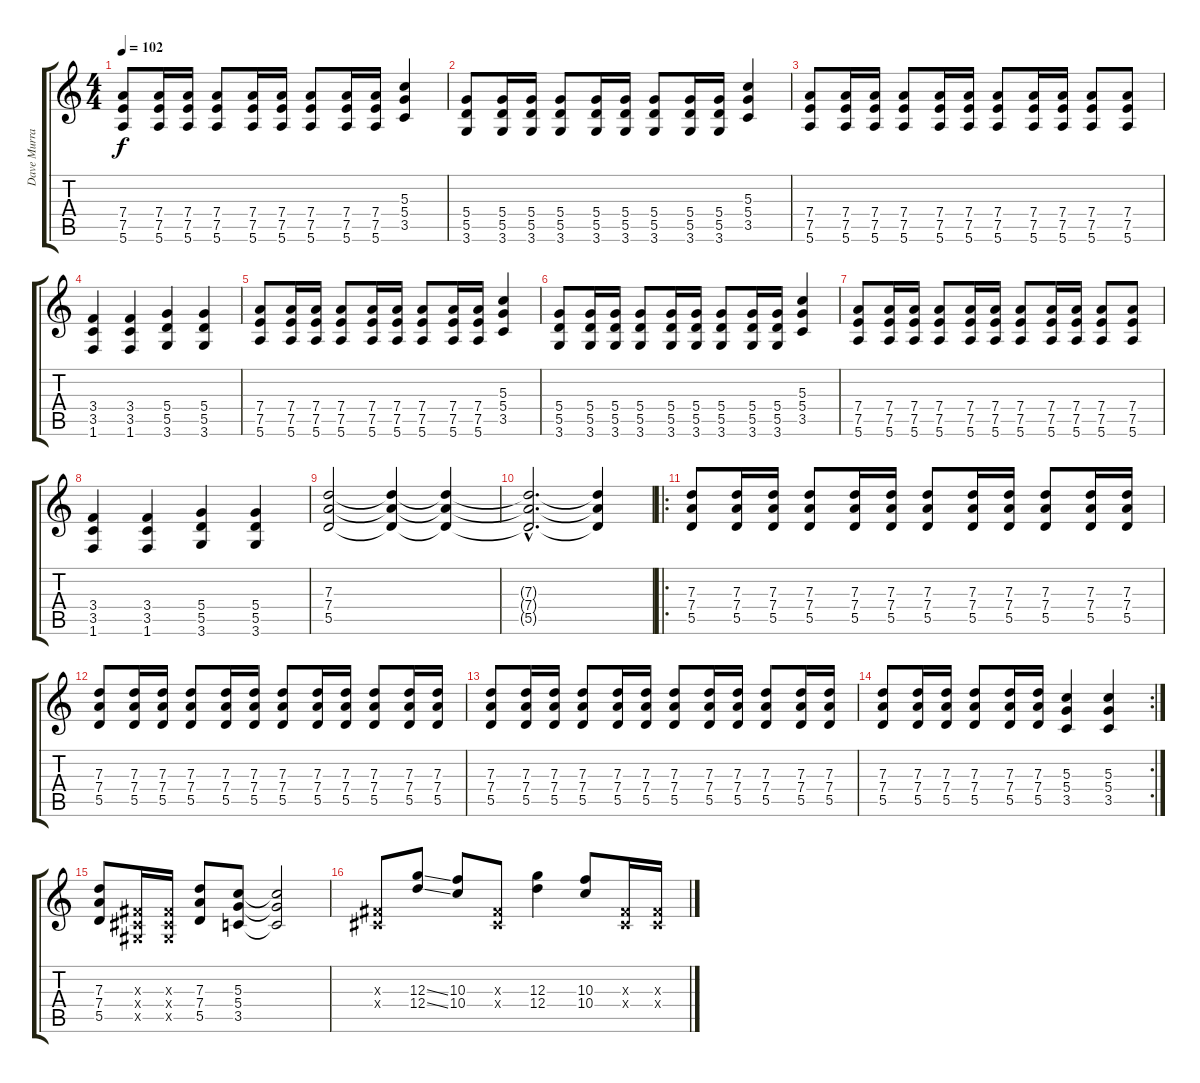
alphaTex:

\track ("Dave Murray (Distortion Guitar)" "Dave Murra") {instrument distortionguitar}
\staff {score tabs}
\tuning (E4 B3 G3 D3 A2 E2) {hide}
\ts (4 4)
\tempo 102
\clef g2
\ks c
(7.4 7.5 5.6).8{dy f} (7.4 7.5 5.6).16 (7.4 7.5 5.6).16 (7.4 7.5 5.6).8 (7.4 7.5 5.6).16 (7.4 7.5 5.6).16 (7.4 7.5 5.6).8 (7.4 7.5 5.6).16 (7.4 7.5 5.6).16 (5.3 5.4 3.5).4 |
(5.4 5.5 3.6).8 (5.4 5.5 3.6).16 (5.4 5.5 3.6).16 (5.4 5.5 3.6).8 (5.4 5.5 3.6).16 (5.4 5.5 3.6).16 (5.4 5.5 3.6).8 (5.4 5.5 3.6).16 (5.4 5.5 3.6).16 (5.3 5.4 3.5).4 |
(7.4 7.5 5.6).8 (7.4 7.5 5.6).16 (7.4 7.5 5.6).16 (7.4 7.5 5.6).8 (7.4 7.5 5.6).16 (7.4 7.5 5.6).16 (7.4 7.5 5.6).8 (7.4 7.5 5.6).16 (7.4 7.5 5.6).16 (7.4 7.5 5.6).8 (7.4 7.5 5.6).8 |
(3.4 3.5 1.6).4 (3.4 3.5 1.6).4 (5.4 5.5 3.6).4 (5.4 5.5 3.6).4 |
(7.4 7.5 5.6).8 (7.4 7.5 5.6).16 (7.4 7.5 5.6).16 (7.4 7.5 5.6).8 (7.4 7.5 5.6).16 (7.4 7.5 5.6).16 (7.4 7.5 5.6).8 (7.4 7.5 5.6).16 (7.4 7.5 5.6).16 (5.3 5.4 3.5).4 |
(5.4 5.5 3.6).8 (5.4 5.5 3.6).16 (5.4 5.5 3.6).16 (5.4 5.5 3.6).8 (5.4 5.5 3.6).16 (5.4 5.5 3.6).16 (5.4 5.5 3.6).8 (5.4 5.5 3.6).16 (5.4 5.5 3.6).16 (5.3 5.4 3.5).4 |
(7.4 7.5 5.6).8 (7.4 7.5 5.6).16 (7.4 7.5 5.6).16 (7.4 7.5 5.6).8 (7.4 7.5 5.6).16 (7.4 7.5 5.6).16 (7.4 7.5 5.6).8 (7.4 7.5 5.6).16 (7.4 7.5 5.6).16 (7.4 7.5 5.6).8 (7.4 7.5 5.6).8 |
(3.4 3.5 1.6).4 (3.4 3.5 1.6).4 (5.4 5.5 3.6).4 (5.4 5.5 3.6).4 |
(7.3 7.4 5.5).2 (7.3{t} 7.4{t} 5.5{t}).4 (7.3{t} 7.4{t} 5.5{t}).4 |
(7.3{hac t} 7.4{hac t} 5.5{hac t}).2{d} (7.3{t} 7.4{t} 5.5{t}).4 |
\ro
(7.3 7.4 5.5).8 (7.3 7.4 5.5).16 (7.3 7.4 5.5).16 (7.3 7.4 5.5).8 (7.3 7.4 5.5).16 (7.3 7.4 5.5).16 (7.3 7.4 5.5).8 (7.3 7.4 5.5).16 (7.3 7.4 5.5).16 (7.3 7.4 5.5).8 (7.3 7.4 5.5).16 (7.3 7.4 5.5).16 |
(7.3 7.4 5.5).8 (7.3 7.4 5.5).16 (7.3 7.4 5.5).16 (7.3 7.4 5.5).8 (7.3 7.4 5.5).16 (7.3 7.4 5.5).16 (7.3 7.4 5.5).8 (7.3 7.4 5.5).16 (7.3 7.4 5.5).16 (7.3 7.4 5.5).8 (7.3 7.4 5.5).16 (7.3 7.4 5.5).16 |
(7.3 7.4 5.5).8 (7.3 7.4 5.5).16 (7.3 7.4 5.5).16 (7.3 7.4 5.5).8 (7.3 7.4 5.5).16 (7.3 7.4 5.5).16 (7.3 7.4 5.5).8 (7.3 7.4 5.5).16 (7.3 7.4 5.5).16 (7.3 7.4 5.5).8 (7.3 7.4 5.5).16 (7.3 7.4 5.5).16 |
\rc 2
(7.3 7.4 5.5).8 (7.3 7.4 5.5).16 (7.3 7.4 5.5).16 (7.3 7.4 5.5).8 (7.3 7.4 5.5).16 (7.3 7.4 5.5).16 (5.3 5.4 3.5).4 (5.3 5.4 3.5).4 |
(7.3 7.4 5.5).8{volume 14} (-1.3{x} -1.4{x} -1.5{x}).16 (-1.3{x} -1.4{x} -1.5{x}).16 (7.3 7.4 5.5).8 (5.3 5.4 3.5).8 (5.3{t} 5.4{t} 3.5{t}).2 |
(-1.3{x} -1.4{x}).8 (12.3{ss} 12.4{ss}).8 (10.3 10.4).8 (-1.3{x} -1.4{x}).8 (12.3 12.4).4 (10.3 10.4).8 (-1.3{x} -1.4{x}).16 (-1.3{x} -1.4{x}).16
